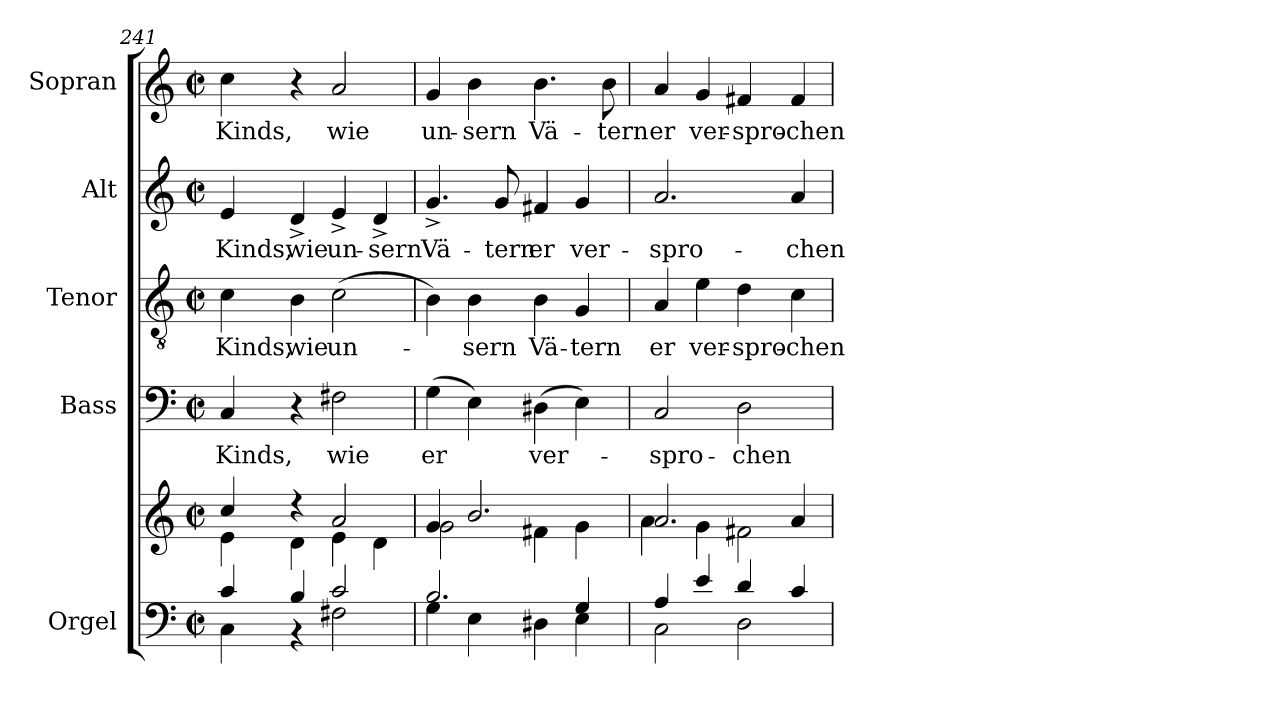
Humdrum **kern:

**kern	**kern	**kern	**text	**kern	**text	**kern	**text	**kern	**text
*part5	*part5	*part4	*part4	*part3	*part3	*part2	*part2	*part1	*part1
*staff6	*staff5	*staff4	*staff4	*staff3	*staff3	*staff2	*staff2	*staff1	*staff1
*I"Orgel	*	*I"Bass	*	*I"Tenor	*	*I"Alt	*	*I"Sopran	*
*I'Org.	*	*I'B	*	*I'T	*	*I'A	*	*I'S	*
*clefF4	*clefG2	*clefF4	*	*clefGv2	*	*clefG2	*	*clefG2	*
*k[]	*k[]	*k[]	*	*k[]	*	*k[]	*	*k[]	*
*C:	*C:	*C:	*	*C:	*	*C:	*	*C:	*
*M2/2	*M2/2	*M2/2	*	*M2/2	*	*M2/2	*	*M2/2	*
*met(c|)	*met(c|)	*met(c|)	*	*met(c|)	*	*met(c|)	*	*met(c|)	*
=241	=241	=241	=241	=241	=241	=241	=241	=241	=241
*^	*^	*	*	*	*	*	*	*	*
!	!	!	!	!	!LO:LY:b	!	!LO:LY:b	!	!LO:LY:b	!	!LO:LY:b
4c/	4C\	4cc/	4e\	4C/	Kinds,	4c\	Kinds,	4e/	Kinds,	4cc\	Kinds,
!	!	!	!	!	!	!	!LO:LY:b	!	!LO:LY:b	!	!
4B/	4rBB	4rcc	4d\	4r	.	4B\	wie	4d^</	wie	4r	.
!	!	!	!	!	!LO:LY:b	!	!LO:LY:b	!	!LO:LY:b	!	!LO:LY:b
2c/	2F#X\	2a/	4e\	2F#X\	wie	(>2c\	un-	4e^</	un-	2a/	wie
!	!	!	!	!	!	!	!	!	!LO:LY:b	!	!
.	.	.	4d\	.	.	.	.	4d^</	-sern	.	.
=242	=242	=242	=242	=242	=242	=242	=242	=242	=242	=242	=242
!	!	!	!	!	!LO:LY:b	!	!	!	!LO:LY:b	!	!LO:LY:b
2.B/	4G\	4g/	2g\	(>4G\	er	4B\)	.	4.g^</	Vä-	4g/	un-
!	!	!	!	!	!	!	!LO:LY:b	!	!	!	!LO:LY:b
.	4E\	2.b/	.	4E\)	.	4B\	-sern	.	.	4b\	-sern
!	!	!	!	!	!	!	!	!	!LO:LY:b	!	!
.	.	.	.	.	.	.	.	8g/	-tern	.	.
!	!	!	!	!	!LO:LY:b	!	!LO:LY:b	!	!LO:LY:b	!	!LO:LY:b
.	4D#X\	.	4f#X\	(>4D#X\	ver-	4B\	Vä-	4f#X/	er	4.b\	Vä-
!	!	!	!	!	!	!	!LO:LY:b	!	!LO:LY:b	!	!
4G/	4E\	.	4g\	4E\)	.	4G/	-tern	4g/	ver-	.	.
!	!	!	!	!	!	!	!	!	!	!	!LO:LY:b
.	.	.	.	.	.	.	.	.	.	8b\	-tern
=243	=243	=243	=243	=243	=243	=243	=243	=243	=243	=243	=243
!	!	!	!	!	!LO:LY:b	!	!LO:LY:b	!	!LO:LY:b	!	!LO:LY:b
4A/	2C\	2.a/	4a\	2C/	-spro-	4A/	er	2.a/	-spro-	4a/	er
!	!	!	!	!	!	!	!LO:LY:b	!	!	!	!LO:LY:b
4e/	.	.	4g\	.	.	4e\	ver-	.	.	4g/	ver-
!	!	!	!	!	!LO:LY:b	!	!LO:LY:b	!	!	!	!LO:LY:b
4d/	2D\	.	2f#X\	2D\	-chen	4d\	-spro-	.	.	4f#X/	-spro-
!	!	!	!	!	!	!	!LO:LY:b	!	!LO:LY:b	!	!LO:LY:b
4c/	.	4a/	.	.	.	4c\	-chen	4a/	-chen	4f#/	-chen
*v	*v	*	*	*	*	*	*	*	*	*	*
*	*v	*v	*	*	*	*	*	*	*	*
=	=	=	=	=	=	=	=	=	=
*-	*-	*-	*-	*-	*-	*-	*-	*-	*-
